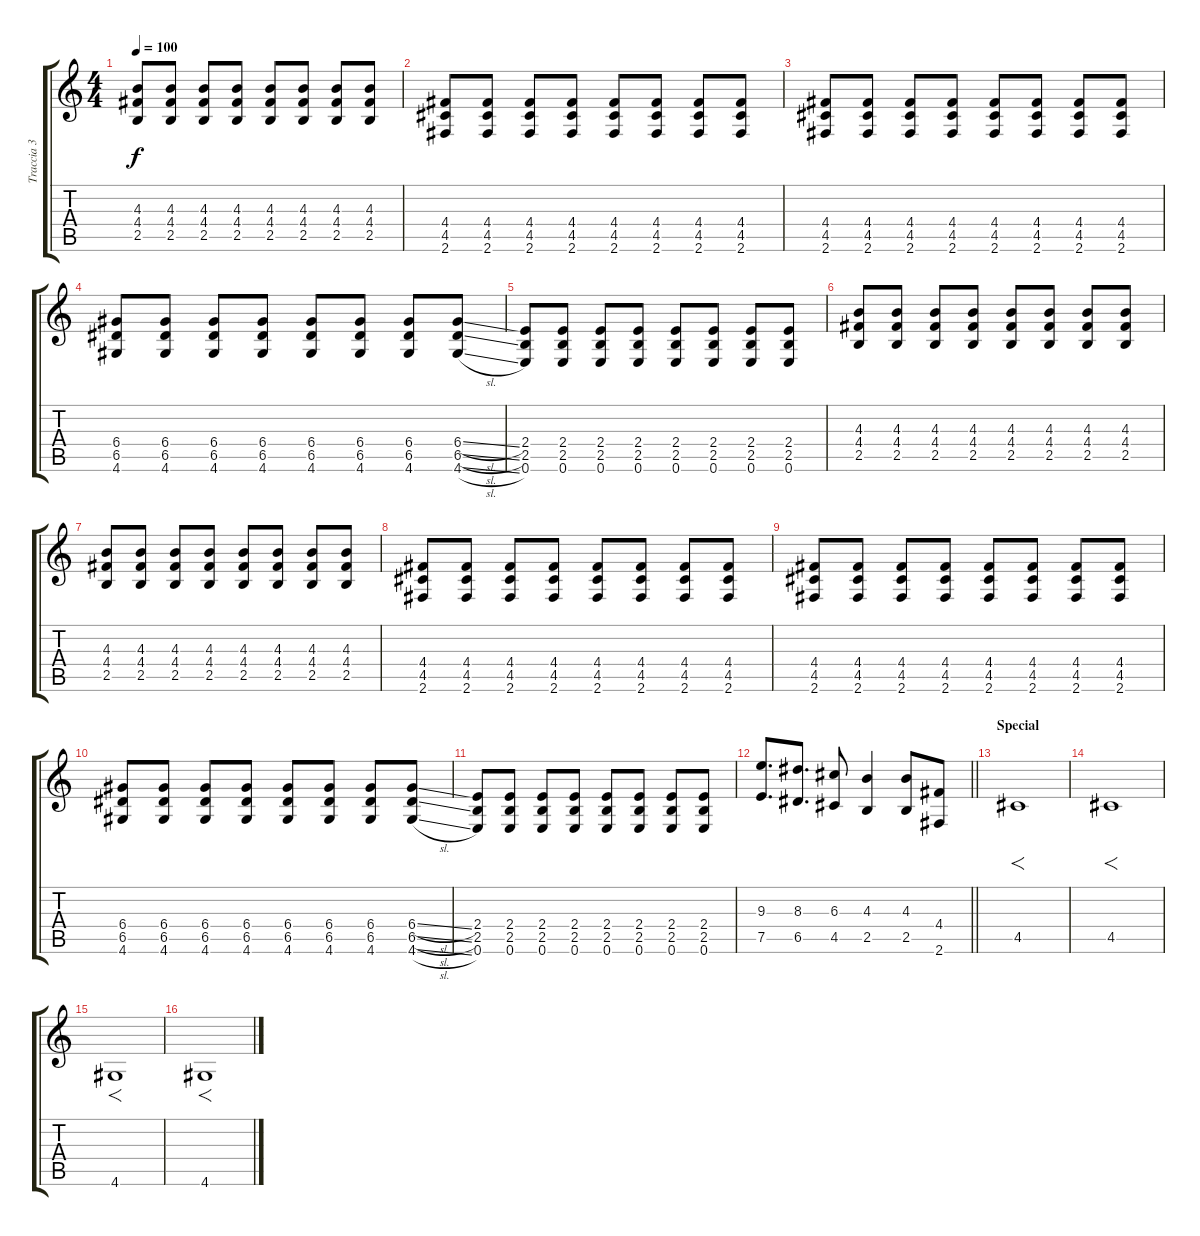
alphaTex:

\track ("Traccia 3" "Traccia 3") {instrument overdrivenguitar}
\staff {score tabs}
\tuning (E4 B3 G3 D3 A2 E2) {hide}
\ts (4 4)
\tempo 100
\clef g2
\ks c
(4.3 4.4 2.5).8{dy f} (4.3 4.4 2.5).8 (4.3 4.4 2.5).8 (4.3 4.4 2.5).8 (4.3 4.4 2.5).8 (4.3 4.4 2.5).8 (4.3 4.4 2.5).8 (4.3 4.4 2.5).8 |
(4.4 4.5 2.6).8 (4.4 4.5 2.6).8 (4.4 4.5 2.6).8 (4.4 4.5 2.6).8 (4.4 4.5 2.6).8 (4.4 4.5 2.6).8 (4.4 4.5 2.6).8 (4.4 4.5 2.6).8 |
(4.4 4.5 2.6).8 (4.4 4.5 2.6).8 (4.4 4.5 2.6).8 (4.4 4.5 2.6).8 (4.4 4.5 2.6).8 (4.4 4.5 2.6).8 (4.4 4.5 2.6).8 (4.4 4.5 2.6).8 |
(6.4 6.5 4.6).8 (6.4 6.5 4.6).8 (6.4 6.5 4.6).8 (6.4 6.5 4.6).8 (6.4 6.5 4.6).8 (6.4 6.5 4.6).8 (6.4 6.5 4.6).8 (6.4{sl} 6.5{sl} 4.6{sl}).8 |
(2.4 2.5 0.6).8 (2.4 2.5 0.6).8 (2.4 2.5 0.6).8 (2.4 2.5 0.6).8 (2.4 2.5 0.6).8 (2.4 2.5 0.6).8 (2.4 2.5 0.6).8 (2.4 2.5 0.6).8 |
(4.3 4.4 2.5).8 (4.3 4.4 2.5).8 (4.3 4.4 2.5).8 (4.3 4.4 2.5).8 (4.3 4.4 2.5).8 (4.3 4.4 2.5).8 (4.3 4.4 2.5).8 (4.3 4.4 2.5).8 |
(4.3 4.4 2.5).8 (4.3 4.4 2.5).8 (4.3 4.4 2.5).8 (4.3 4.4 2.5).8 (4.3 4.4 2.5).8 (4.3 4.4 2.5).8 (4.3 4.4 2.5).8 (4.3 4.4 2.5).8 |
(4.4 4.5 2.6).8 (4.4 4.5 2.6).8 (4.4 4.5 2.6).8 (4.4 4.5 2.6).8 (4.4 4.5 2.6).8 (4.4 4.5 2.6).8 (4.4 4.5 2.6).8 (4.4 4.5 2.6).8 |
(4.4 4.5 2.6).8 (4.4 4.5 2.6).8 (4.4 4.5 2.6).8 (4.4 4.5 2.6).8 (4.4 4.5 2.6).8 (4.4 4.5 2.6).8 (4.4 4.5 2.6).8 (4.4 4.5 2.6).8 |
(6.4 6.5 4.6).8 (6.4 6.5 4.6).8 (6.4 6.5 4.6).8 (6.4 6.5 4.6).8 (6.4 6.5 4.6).8 (6.4 6.5 4.6).8 (6.4 6.5 4.6).8 (6.4{sl} 6.5{sl} 4.6{sl}).8 |
(2.4 2.5 0.6).8 (2.4 2.5 0.6).8 (2.4 2.5 0.6).8 (2.4 2.5 0.6).8 (2.4 2.5 0.6).8 (2.4 2.5 0.6).8 (2.4 2.5 0.6).8 (2.4 2.5 0.6).8 |
\barLineRight lightlight
(9.3 7.5).8{d} (8.3 6.5).8{d} (6.3 4.5).8 (4.3 2.5).4 (4.3 2.5).8 (4.4 2.6).8 |
\section ("" "Special")
4.5.1{f} |
4.5.1{f} |
4.6.1{f} |
4.6.1{f}
